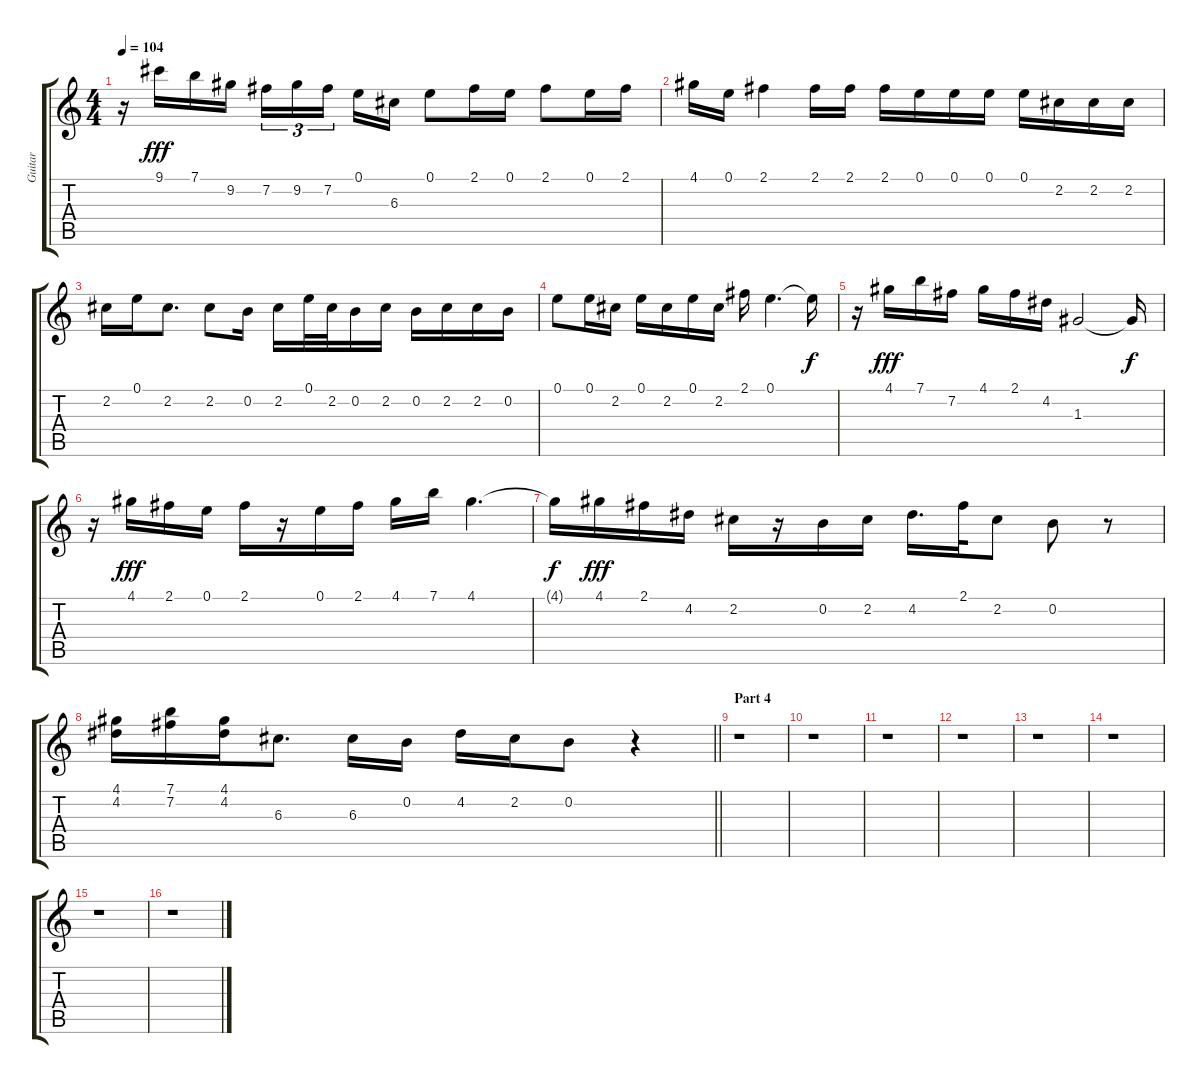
\track ("Guitar  " "Guitar  ") {instrument distortionguitar}
\staff {score tabs}
\tuning (E4 B3 G3 D3 A2 E2) {hide}
\ts (4 4)
\tempo 104
\clef g2
\ks c
r.16{dy fff} 9.1.16 7.1.16 9.2.16 7.2.16{tu (3 2)} 9.2.16{tu (3 2)} 7.2.16{tu (3 2) beam splitsecondary} 0.1.16 6.3.16 0.1.8 2.1.16 0.1.16 2.1.8 0.1.16 2.1.16 |
4.1.16 0.1.16 2.1.4 2.1.16 2.1.16 2.1.16 0.1.16 0.1.16 0.1.16 0.1.16 2.2.16 2.2.16 2.2.16 |
2.2.16 0.1.16 2.2.8{d} 2.2.8 0.2.16 2.2.16 0.1.32 2.2.32 0.2.16 2.2.16 0.2.16 2.2.16 2.2.16 0.2.16 |
0.1.8 0.1.16 2.2.16 0.1.16 2.2.16 0.1.16 2.2.16 2.1.16 0.1.4{d} 0.1{t}.16{dy f} |
r.16 4.1.16{dy fff} 7.1.16 7.2.16 4.1.16 2.1.16 4.2.16 1.3.2 1.3{t}.16{dy f} |
r.16 4.1.16{dy fff} 2.1.16 0.1.16 2.1.16 r.16 0.1.16 2.1.16 4.1.16 7.1.16 4.1.4{d} |
4.1{t}.16{dy f} 4.1.16{dy fff} 2.1.16 4.2.16 2.2.16 r.16 0.2.16 2.2.16 4.2.16{d} 2.1.32 2.2.8 0.2.8 r.8 |
\barLineRight lightlight
(4.1 4.2).16 (7.1 7.2).16 (4.1 4.2).16 6.3.8{d} 6.3.16 0.2.16 4.2.16 2.2.16 0.2.8 r.4 |
\section ("" "Part 4")
r.1 |
r.1 |
r.1 |
r.1 |
r.1 |
r.1 |
r.1 |
r.1
